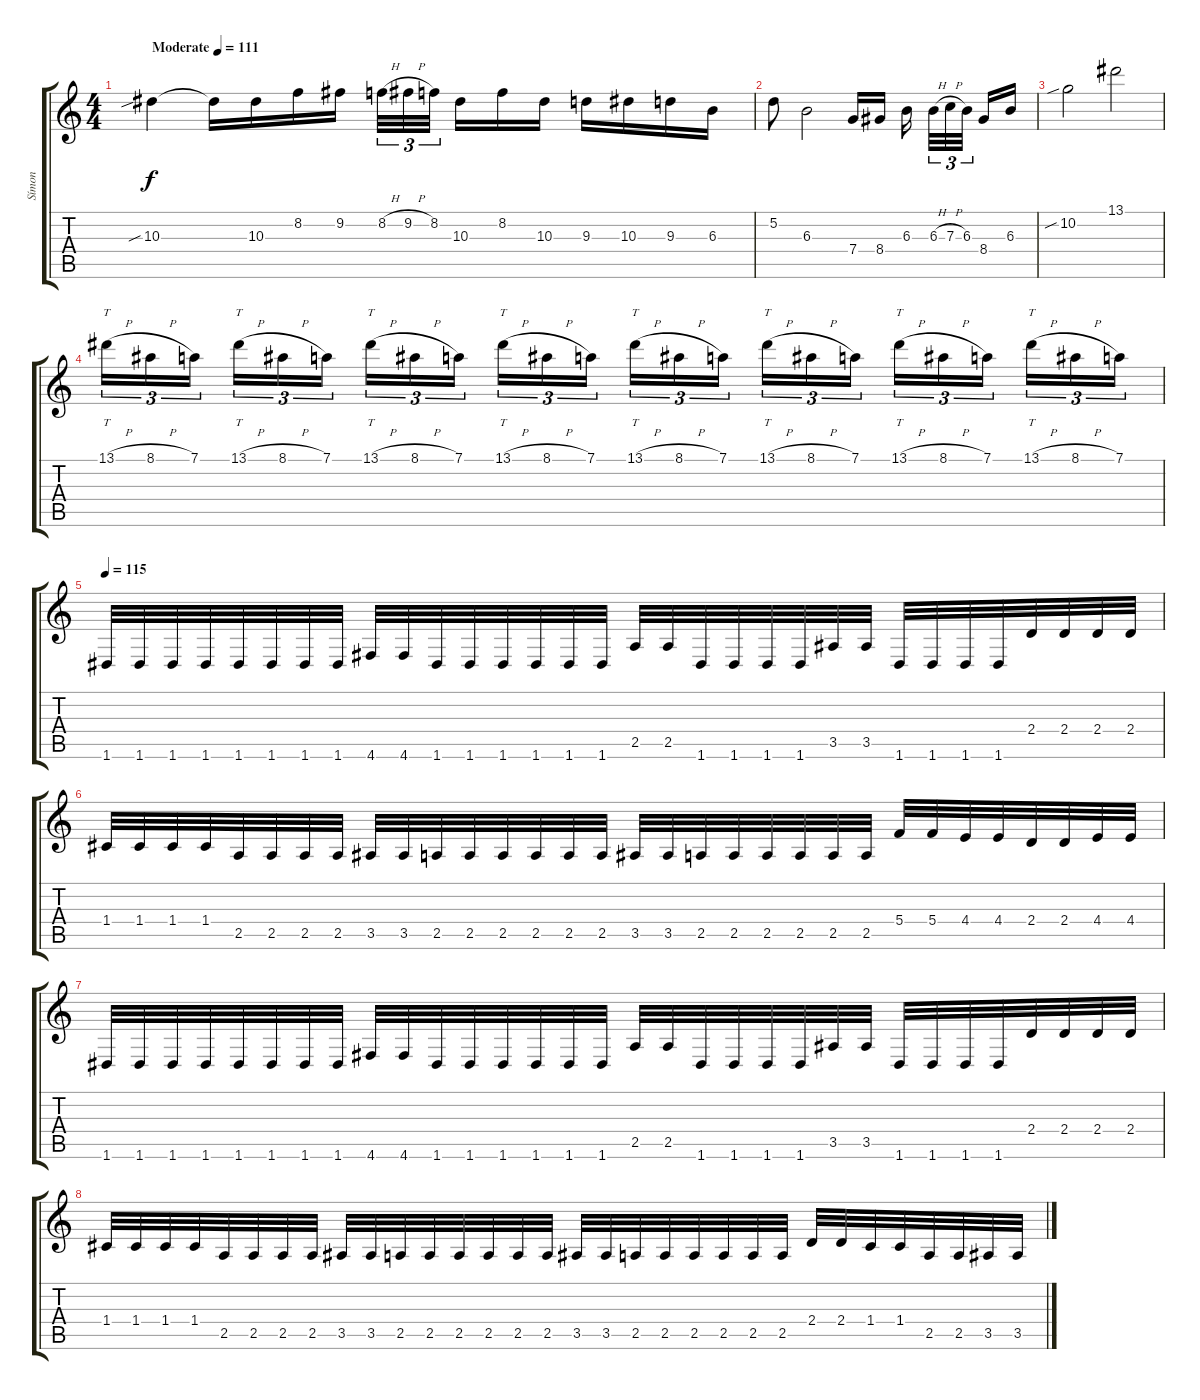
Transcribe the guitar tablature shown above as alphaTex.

\track ("Símon " "Símon ") {instrument distortionguitar}
\staff {score tabs}
\tuning (D4 A3 F3 C3 G2 D2) {hide}
\ts (4 4)
\tempo (111 "Moderate")
\tempo 100
\tempo (111 "Moderate")
\clef g2
\ks c
10.3{sib}.4{dy f instrument distortionguitar} 10.3{t}.16 10.3.16 8.2.16 9.2.16 8.2{h}.32{tu (3 2)} 9.2{h}.32{tu (3 2)} 8.2.32{tu (3 2) beam splitsecondary} 10.3.16 8.2.16 10.3.16 9.3.16 10.3.16 9.3.16 6.3.16 |
5.2.8 6.3.2 7.4.16 8.4.16 6.3.16{beam splitsecondary} 6.3{h}.32{tu (3 2)} 7.3{h}.32{tu (3 2)} 6.3.32{tu (3 2) beam splitsecondary} 8.4.16 6.3.16 |
10.2{sib}.2 13.1.2 |
13.1{h}.16{tt tu (3 2)} 8.1{h}.16{tu (3 2)} 7.1.16{tu (3 2) beam splitsecondary} 13.1{h}.16{tt tu (3 2)} 8.1{h}.16{tu (3 2)} 7.1.16{tu (3 2)} 13.1{h}.16{tt tu (3 2)} 8.1{h}.16{tu (3 2)} 7.1.16{tu (3 2) beam splitsecondary} 13.1{h}.16{tt tu (3 2)} 8.1{h}.16{tu (3 2)} 7.1.16{tu (3 2)} 13.1{h}.16{tt tu (3 2)} 8.1{h}.16{tu (3 2)} 7.1.16{tu (3 2) beam splitsecondary} 13.1{h}.16{tt tu (3 2)} 8.1{h}.16{tu (3 2)} 7.1.16{tu (3 2)} 13.1{h}.16{tt tu (3 2)} 8.1{h}.16{tu (3 2)} 7.1.16{tu (3 2) beam splitsecondary} 13.1{h}.16{tt tu (3 2)} 8.1{h}.16{tu (3 2)} 7.1.16{tu (3 2)} |
\tempo 115
1.6.32 1.6.32 1.6.32 1.6.32 1.6.32 1.6.32 1.6.32 1.6.32 4.6.32 4.6.32 1.6.32 1.6.32 1.6.32 1.6.32 1.6.32 1.6.32 2.5.32 2.5.32 1.6.32 1.6.32 1.6.32 1.6.32 3.5.32 3.5.32 1.6.32 1.6.32 1.6.32 1.6.32 2.4.32 2.4.32 2.4.32 2.4.32 |
1.4.32 1.4.32 1.4.32 1.4.32 2.5.32 2.5.32 2.5.32 2.5.32 3.5.32 3.5.32 2.5.32 2.5.32 2.5.32 2.5.32 2.5.32 2.5.32 3.5.32 3.5.32 2.5.32 2.5.32 2.5.32 2.5.32 2.5.32 2.5.32 5.4.32 5.4.32 4.4.32 4.4.32 2.4.32 2.4.32 4.4.32 4.4.32 |
1.6.32 1.6.32 1.6.32 1.6.32 1.6.32 1.6.32 1.6.32 1.6.32 4.6.32 4.6.32 1.6.32 1.6.32 1.6.32 1.6.32 1.6.32 1.6.32 2.5.32 2.5.32 1.6.32 1.6.32 1.6.32 1.6.32 3.5.32 3.5.32 1.6.32 1.6.32 1.6.32 1.6.32 2.4.32 2.4.32 2.4.32 2.4.32 |
1.4.32 1.4.32 1.4.32 1.4.32 2.5.32 2.5.32 2.5.32 2.5.32 3.5.32 3.5.32 2.5.32 2.5.32 2.5.32 2.5.32 2.5.32 2.5.32 3.5.32 3.5.32 2.5.32 2.5.32 2.5.32 2.5.32 2.5.32 2.5.32 2.4.32 2.4.32 1.4.32 1.4.32 2.5.32 2.5.32 3.5.32 3.5.32
